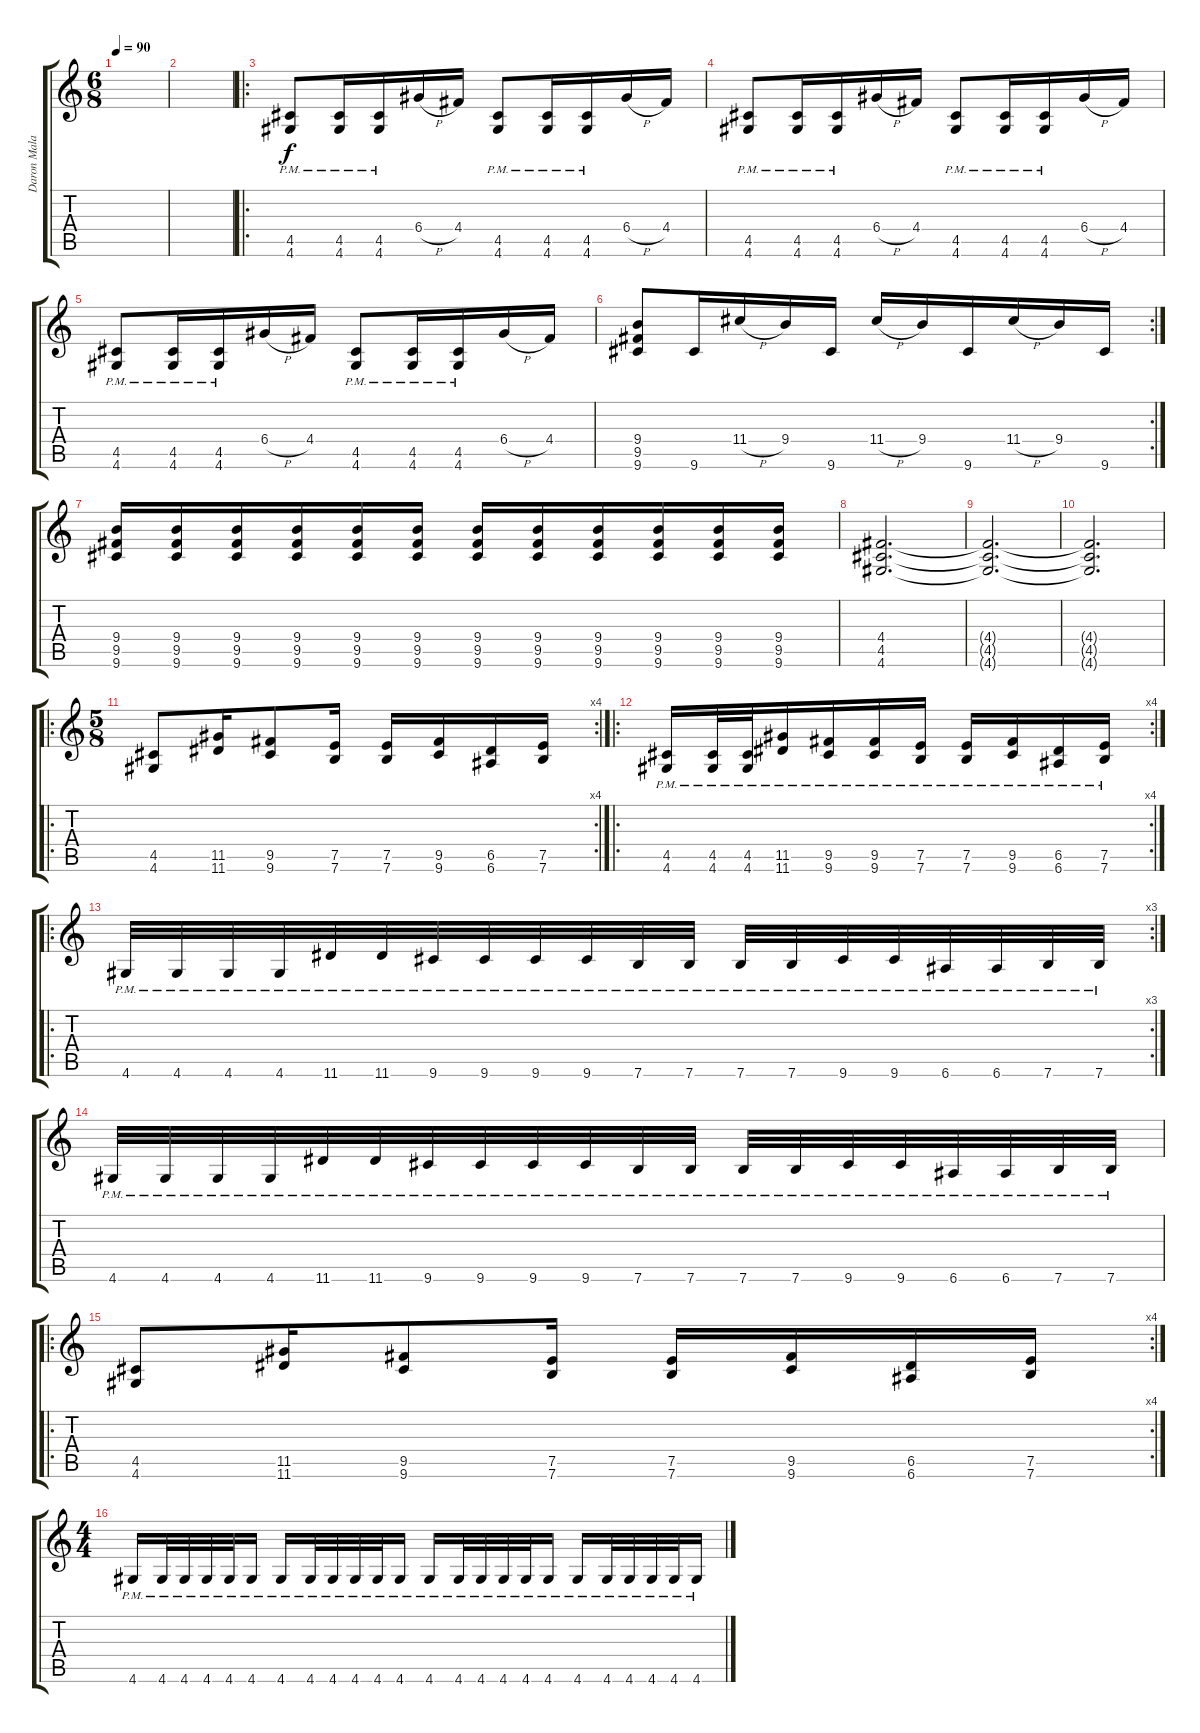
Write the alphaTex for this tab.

\track ("Daron Malakian" "Daron Mala") {instrument distortionguitar}
\staff {score tabs}
\tuning (E4 B3 G3 D3 A2 E2) {hide}
\ts (6 8)
\tempo 90
\clef g2
\ks c
|
|
\ro
(4.5{pm} 4.6).8 (4.5{pm} 4.6).16 (4.5{pm} 4.6).16 6.4{h}.16 4.4.16 (4.5{pm} 4.6).8 (4.5{pm} 4.6).16 (4.5{pm} 4.6).16 6.4{h}.16 4.4.16 |
(4.5{pm} 4.6).8 (4.5{pm} 4.6).16 (4.5{pm} 4.6).16 6.4{h}.16 4.4.16 (4.5{pm} 4.6).8 (4.5{pm} 4.6).16 (4.5{pm} 4.6).16 6.4{h}.16 4.4.16 |
(4.5{pm} 4.6).8 (4.5{pm} 4.6).16 (4.5{pm} 4.6).16 6.4{h}.16 4.4.16 (4.5{pm} 4.6).8 (4.5{pm} 4.6).16 (4.5{pm} 4.6).16 6.4{h}.16 4.4.16 |
\rc 2
(9.4 9.5 9.6).8 9.6.16 11.4{h}.16 9.4.16 9.6.16 11.4{h}.16 9.4.16 9.6.16 11.4{h}.16 9.4.16 9.6.16 |
(9.4 9.5 9.6).16 (9.4 9.5 9.6).16 (9.4 9.5 9.6).16 (9.4 9.5 9.6).16 (9.4 9.5 9.6).16 (9.4 9.5 9.6).16 (9.4 9.5 9.6).16 (9.4 9.5 9.6).16 (9.4 9.5 9.6).16 (9.4 9.5 9.6).16 (9.4 9.5 9.6).16 (9.4 9.5 9.6).16 |
(4.4 4.5 4.6).2{d} |
(4.4{t} 4.5{t} 4.6{t}).2{d} |
(4.4{t} 4.5{t} 4.6{t}).2{d} |
\ro
\rc 4
\ts (5 8)
(4.5 4.6).8 (11.5 11.6).16 (9.5 9.6).8 (7.5 7.6).16 (7.5 7.6).16 (9.5 9.6).16 (6.5 6.6).16 (7.5 7.6).16 |
\ro
\rc 4
(4.5{pm} 4.6{pm}).16 (4.5{pm} 4.6{pm}).32 (4.5{pm} 4.6{pm}).32 (11.5{pm} 11.6{pm}).16 (9.5{pm} 9.6{pm}).16 (9.5{pm} 9.6{pm}).16 (7.5{pm} 7.6{pm}).16 (7.5{pm} 7.6{pm}).16 (9.5{pm} 9.6{pm}).16 (6.5{pm} 6.6{pm}).16 (7.5{pm} 7.6{pm}).16 |
\ro
\rc 3
4.6{pm}.32 4.6{pm}.32 4.6{pm}.32 4.6{pm}.32 11.6{pm}.32 11.6{pm}.32 9.6{pm}.32 9.6{pm}.32 9.6{pm}.32 9.6{pm}.32 7.6{pm}.32 7.6{pm}.32 7.6{pm}.32 7.6{pm}.32 9.6{pm}.32 9.6{pm}.32 6.6{pm}.32 6.6{pm}.32 7.6{pm}.32 7.6{pm}.32 |
4.6{pm}.32 4.6{pm}.32 4.6{pm}.32 4.6{pm}.32 11.6{pm}.32 11.6{pm}.32 9.6{pm}.32 9.6{pm}.32 9.6{pm}.32 9.6{pm}.32 7.6{pm}.32 7.6{pm}.32 7.6{pm}.32 7.6{pm}.32 9.6{pm}.32 9.6{pm}.32 6.6{pm}.32 6.6{pm}.32 7.6{pm}.32 7.6{pm}.32 |
\ro
\rc 4
(4.5 4.6).8 (11.5 11.6).16 (9.5 9.6).8 (7.5 7.6).16 (7.5 7.6).16 (9.5 9.6).16 (6.5 6.6).16 (7.5 7.6).16 |
\ts (4 4)
4.6{pm}.16 4.6{pm}.32 4.6{pm}.32 4.6{pm}.32 4.6{pm}.32 4.6{pm}.16 4.6{pm}.16 4.6{pm}.32 4.6{pm}.32 4.6{pm}.32 4.6{pm}.32 4.6{pm}.16 4.6{pm}.16 4.6{pm}.32 4.6{pm}.32 4.6{pm}.32 4.6{pm}.32 4.6{pm}.16 4.6{pm}.16 4.6{pm}.32 4.6{pm}.32 4.6{pm}.32 4.6{pm}.32 4.6{pm}.16
